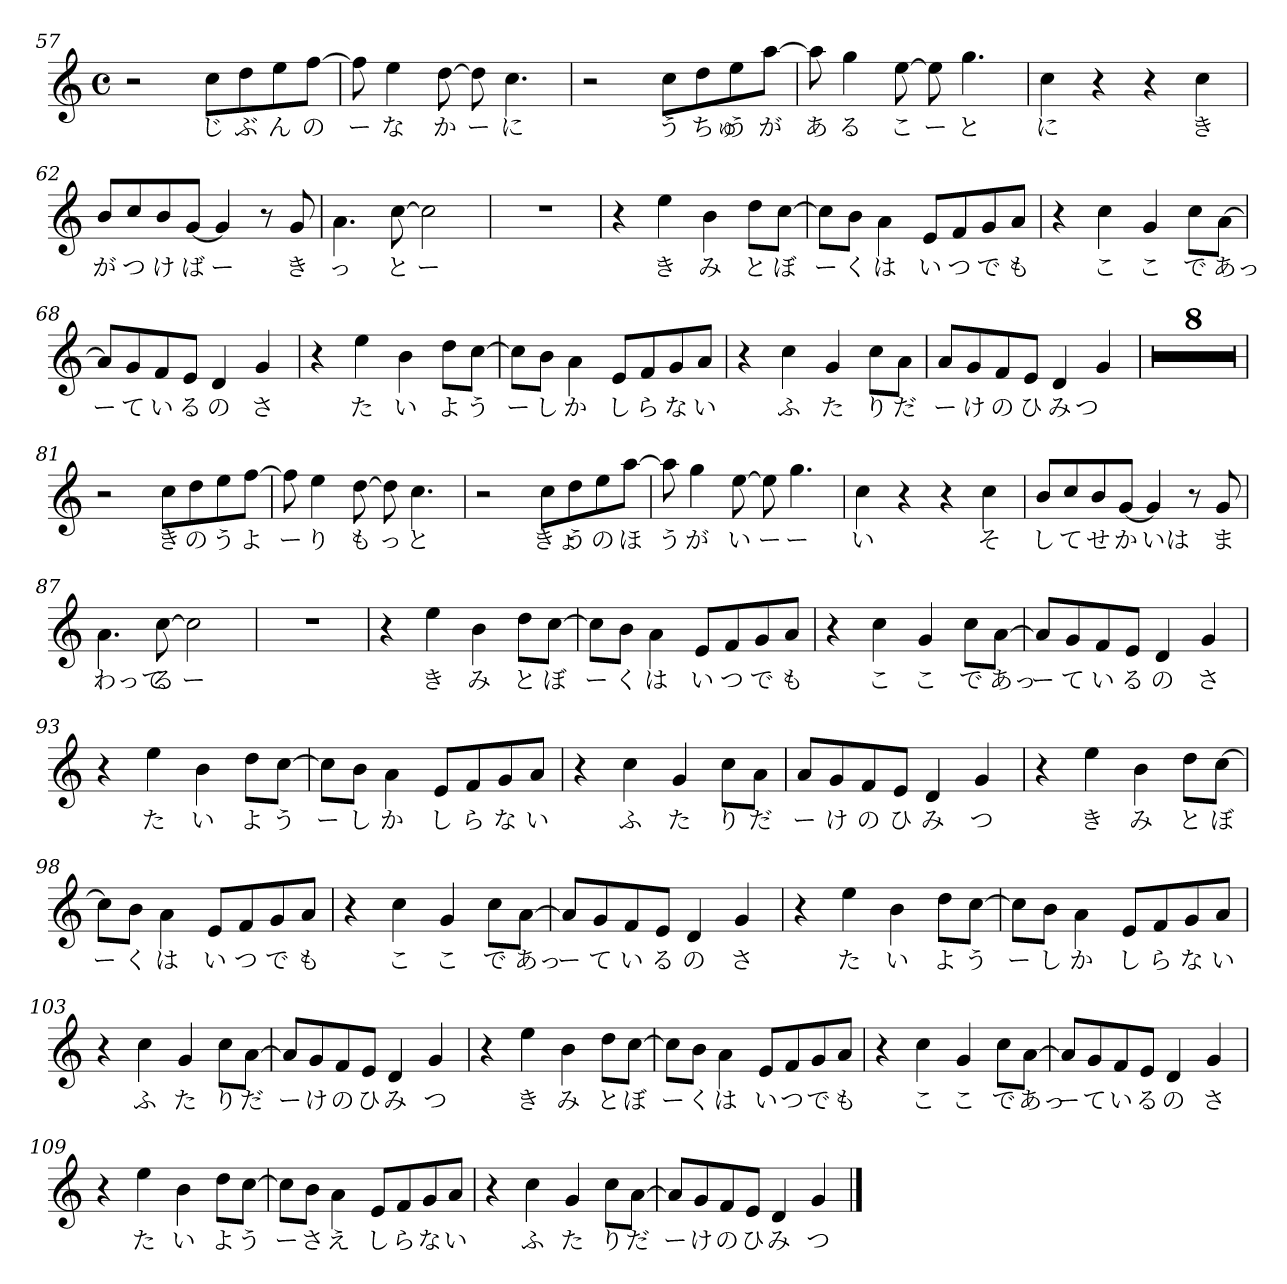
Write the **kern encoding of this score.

**kern	**text
*part1	*part1
*staff1	*staff1
*clefG2	*
*k[]	*
*C:	*
*M4/4	*
*met(c)	*
=57	=57
2r	.
!	!LO:LY:b
8cc\L	じ
!	!LO:LY:b
8dd\	ぶ
!	!LO:LY:b
8ee\	ん
!	!LO:LY:b
[8ff\J	の
=58	=58
!	!LO:LY:b
8ff\]	ー
!	!LO:LY:b
4ee\	な
!	!LO:LY:b
[8dd\	か
!	!LO:LY:b
8dd\]	ー
!	!LO:LY:b
4.cc\	に
!!LO:LB:g=z
=59	=59
2r	.
!	!LO:LY:b
8cc\L	う
!	!LO:LY:b
8dd\	ちゅ
!	!LO:LY:b
8ee\	う
!	!LO:LY:b
[8aa\J	が
=60	=60
!	!LO:LY:b
8aa\]	あ
!	!LO:LY:b
4gg\	る
!	!LO:LY:b
[8ee\	こ
!	!LO:LY:b
8ee\]	ー
!	!LO:LY:b
4.gg\	と
=61	=61
!	!LO:LY:b
4cc\	に
4r	.
4r	.
!	!LO:LY:b
4cc\	き
!!LO:LB:g=z
=62	=62
!	!LO:LY:b
8b/L	が
!	!LO:LY:b
8cc/	つ
!	!LO:LY:b
8b/	け
!	!LO:LY:b
[8g/J	ば
!	!LO:LY:b
4g/]	ー
8r	.
!	!LO:LY:b
8g/	き
=63	=63
!	!LO:LY:b
4.a\	っ
!	!LO:LY:b
[8cc\	と
!	!LO:LY:b
2cc\]	ー
=64	=64
1r	.
=65	=65
4r	.
!	!LO:LY:b
4ee\	き
!	!LO:LY:b
4b\	み
!	!LO:LY:b
8dd\L	と
!	!LO:LY:b
[8cc\J	ぼ
!!LO:LB:g=z
=66	=66
!	!LO:LY:b
8cc\L]	ー
!	!LO:LY:b
8b\J	く
!	!LO:LY:b
4a\	は
!	!LO:LY:b
8e/L	い
!	!LO:LY:b
8f/	つ
!	!LO:LY:b
8g/	で
!	!LO:LY:b
8a/J	も
=67	=67
4r	.
!	!LO:LY:b
4cc\	こ
!	!LO:LY:b
4g/	こ
!	!LO:LY:b
8cc\L	で
!	!LO:LY:b
[8a\J	あっ
=68	=68
!	!LO:LY:b
8a/L]	ー
!	!LO:LY:b
8g/	て
!	!LO:LY:b
8f/	い
!	!LO:LY:b
8e/J	る
!	!LO:LY:b
4d/	の
!	!LO:LY:b
4g/	さ
!!LO:LB:g=z
=69	=69
4r	.
!	!LO:LY:b
4ee\	た
!	!LO:LY:b
4b\	い
!	!LO:LY:b
8dd\L	よ
!	!LO:LY:b
[8cc\J	う
=70	=70
!	!LO:LY:b
8cc\L]	ー
!	!LO:LY:b
8b\J	し
!	!LO:LY:b
4a\	か
!	!LO:LY:b
8e/L	し
!	!LO:LY:b
8f/	ら
!	!LO:LY:b
8g/	な
!	!LO:LY:b
8a/J	い
=71	=71
4r	.
!	!LO:LY:b
4cc\	ふ
!	!LO:LY:b
4g/	た
!	!LO:LY:b
8cc\L	り
!	!LO:LY:b
8a\J	だ
!!LO:LB:g=z
=72	=72
!	!LO:LY:b
8a/L	ー
!	!LO:LY:b
8g/	け
!	!LO:LY:b
8f/	の
!	!LO:LY:b
8e/J	ひ
!	!LO:LY:b
4d/	み
!	!LO:LY:b
4g/	つ
=73	=73
1r	.
=74	=74
1r	.
=75	=75
1r	.
=76	=76
1r	.
=77	=77
1r	.
=78	=78
1r	.
=79	=79
1r	.
=80	=80
1r	.
!!LO:LB:g=z
=81	=81
2r	.
!	!LO:LY:b
8cc\L	き
!	!LO:LY:b
8dd\	の
!	!LO:LY:b
8ee\	う
!	!LO:LY:b
[8ff\J	よ
=82	=82
!	!LO:LY:b
8ff\]	ー
!	!LO:LY:b
4ee\	り
!	!LO:LY:b
[8dd\	も
!	!LO:LY:b
8dd\]	っ
!	!LO:LY:b
4.cc\	と
!!LO:LB:g=z
=83	=83
2r	.
!	!LO:LY:b
8cc\L	きょ
!	!LO:LY:b
8dd\	う
!	!LO:LY:b
8ee\	の
!	!LO:LY:b
[8aa\J	ほ
=84	=84
!	!LO:LY:b
8aa\]	う
!	!LO:LY:b
4gg\	が
!	!LO:LY:b
[8ee\	い
!	!LO:LY:b
8ee\]	ー
!	!LO:LY:b
4.gg\	ー
=85	=85
!	!LO:LY:b
4cc\	い
4r	.
4r	.
!	!LO:LY:b
4cc\	そ
!!LO:LB:g=z
=86	=86
!	!LO:LY:b
8b/L	し
!	!LO:LY:b
8cc/	て
!	!LO:LY:b
8b/	せ
!	!LO:LY:b
[8g/J	か
!	!LO:LY:b
4g/]	いは
8r	.
!	!LO:LY:b
8g/	ま
=87	=87
!	!LO:LY:b
4.a\	わって
!	!LO:LY:b
[8cc\	る
!	!LO:LY:b
2cc\]	ー
=88	=88
1r	.
=89	=89
4r	.
!	!LO:LY:b
4ee\	き
!	!LO:LY:b
4b\	み
!	!LO:LY:b
8dd\L	と
!	!LO:LY:b
[8cc\J	ぼ
!!LO:LB:g=z
=90	=90
!	!LO:LY:b
8cc\L]	ー
!	!LO:LY:b
8b\J	く
!	!LO:LY:b
4a\	は
!	!LO:LY:b
8e/L	い
!	!LO:LY:b
8f/	つ
!	!LO:LY:b
8g/	で
!	!LO:LY:b
8a/J	も
=91	=91
4r	.
!	!LO:LY:b
4cc\	こ
!	!LO:LY:b
4g/	こ
!	!LO:LY:b
8cc\L	で
!	!LO:LY:b
[8a\J	あっ
=92	=92
!	!LO:LY:b
8a/L]	ー
!	!LO:LY:b
8g/	て
!	!LO:LY:b
8f/	い
!	!LO:LY:b
8e/J	る
!	!LO:LY:b
4d/	の
!	!LO:LY:b
4g/	さ
!!LO:LB:g=z
=93	=93
4r	.
!	!LO:LY:b
4ee\	た
!	!LO:LY:b
4b\	い
!	!LO:LY:b
8dd\L	よ
!	!LO:LY:b
[8cc\J	う
=94	=94
!	!LO:LY:b
8cc\L]	ー
!	!LO:LY:b
8b\J	し
!	!LO:LY:b
4a\	か
!	!LO:LY:b
8e/L	し
!	!LO:LY:b
8f/	ら
!	!LO:LY:b
8g/	な
!	!LO:LY:b
8a/J	い
=95	=95
4r	.
!	!LO:LY:b
4cc\	ふ
!	!LO:LY:b
4g/	た
!	!LO:LY:b
8cc\L	り
!	!LO:LY:b
8a\J	だ
!!LO:LB:g=z
=96	=96
!	!LO:LY:b
8a/L	ー
!	!LO:LY:b
8g/	け
!	!LO:LY:b
8f/	の
!	!LO:LY:b
8e/J	ひ
!	!LO:LY:b
4d/	み
!	!LO:LY:b
4g/	つ
=97	=97
4r	.
!	!LO:LY:b
4ee\	き
!	!LO:LY:b
4b\	み
!	!LO:LY:b
8dd\L	と
!	!LO:LY:b
[8cc\J	ぼ
=98	=98
!	!LO:LY:b
8cc\L]	ー
!	!LO:LY:b
8b\J	く
!	!LO:LY:b
4a\	は
!	!LO:LY:b
8e/L	い
!	!LO:LY:b
8f/	つ
!	!LO:LY:b
8g/	で
!	!LO:LY:b
8a/J	も
!!LO:LB:g=z
=99	=99
4r	.
!	!LO:LY:b
4cc\	こ
!	!LO:LY:b
4g/	こ
!	!LO:LY:b
8cc\L	で
!	!LO:LY:b
[8a\J	あっ
=100	=100
!	!LO:LY:b
8a/L]	ー
!	!LO:LY:b
8g/	て
!	!LO:LY:b
8f/	い
!	!LO:LY:b
8e/J	る
!	!LO:LY:b
4d/	の
!	!LO:LY:b
4g/	さ
=101	=101
4r	.
!	!LO:LY:b
4ee\	た
!	!LO:LY:b
4b\	い
!	!LO:LY:b
8dd\L	よ
!	!LO:LY:b
[8cc\J	う
!!LO:LB:g=z
=102	=102
!	!LO:LY:b
8cc\L]	ー
!	!LO:LY:b
8b\J	し
!	!LO:LY:b
4a\	か
!	!LO:LY:b
8e/L	し
!	!LO:LY:b
8f/	ら
!	!LO:LY:b
8g/	な
!	!LO:LY:b
8a/J	い
=103	=103
4r	.
!	!LO:LY:b
4cc\	ふ
!	!LO:LY:b
4g/	た
!	!LO:LY:b
8cc\L	り
!	!LO:LY:b
[8a\J	だ
=104	=104
!	!LO:LY:b
8a/L]	ー
!	!LO:LY:b
8g/	け
!	!LO:LY:b
8f/	の
!	!LO:LY:b
8e/J	ひ
!	!LO:LY:b
4d/	み
!	!LO:LY:b
4g/	つ
=105	=105
4r	.
!	!LO:LY:b
4ee\	き
!	!LO:LY:b
4b\	み
!	!LO:LY:b
8dd\L	と
!	!LO:LY:b
[8cc\J	ぼ
=106	=106
!	!LO:LY:b
8cc\L]	ー
!	!LO:LY:b
8b\J	く
!	!LO:LY:b
4a\	は
!	!LO:LY:b
8e/L	い
!	!LO:LY:b
8f/	つ
!	!LO:LY:b
8g/	で
!	!LO:LY:b
8a/J	も
!!LO:LB:g=z
=107	=107
4r	.
!	!LO:LY:b
4cc\	こ
!	!LO:LY:b
4g/	こ
!	!LO:LY:b
8cc\L	で
!	!LO:LY:b
[8a\J	あっ
=108	=108
!	!LO:LY:b
8a/L]	ー
!	!LO:LY:b
8g/	て
!	!LO:LY:b
8f/	い
!	!LO:LY:b
8e/J	る
!	!LO:LY:b
4d/	の
!	!LO:LY:b
4g/	さ
=109	=109
4r	.
!	!LO:LY:b
4ee\	た
!	!LO:LY:b
4b\	い
!	!LO:LY:b
8dd\L	よ
!	!LO:LY:b
[8cc\J	う
!!LO:LB:g=z
=110	=110
!	!LO:LY:b
8cc\L]	ー
!	!LO:LY:b
8b\J	さ
!	!LO:LY:b
4a\	え
!	!LO:LY:b
8e/L	し
!	!LO:LY:b
8f/	ら
!	!LO:LY:b
8g/	な
!	!LO:LY:b
8a/J	い
=111	=111
4r	.
!	!LO:LY:b
4cc\	ふ
!	!LO:LY:b
4g/	た
!	!LO:LY:b
8cc\L	り
!	!LO:LY:b
[8a\J	だ
=112	=112
!	!LO:LY:b
8a/L]	ー
!	!LO:LY:b
8g/	け
!	!LO:LY:b
8f/	の
!	!LO:LY:b
8e/J	ひ
!	!LO:LY:b
4d/	み
!	!LO:LY:b
4g/	つ
==	==
*-	*-
